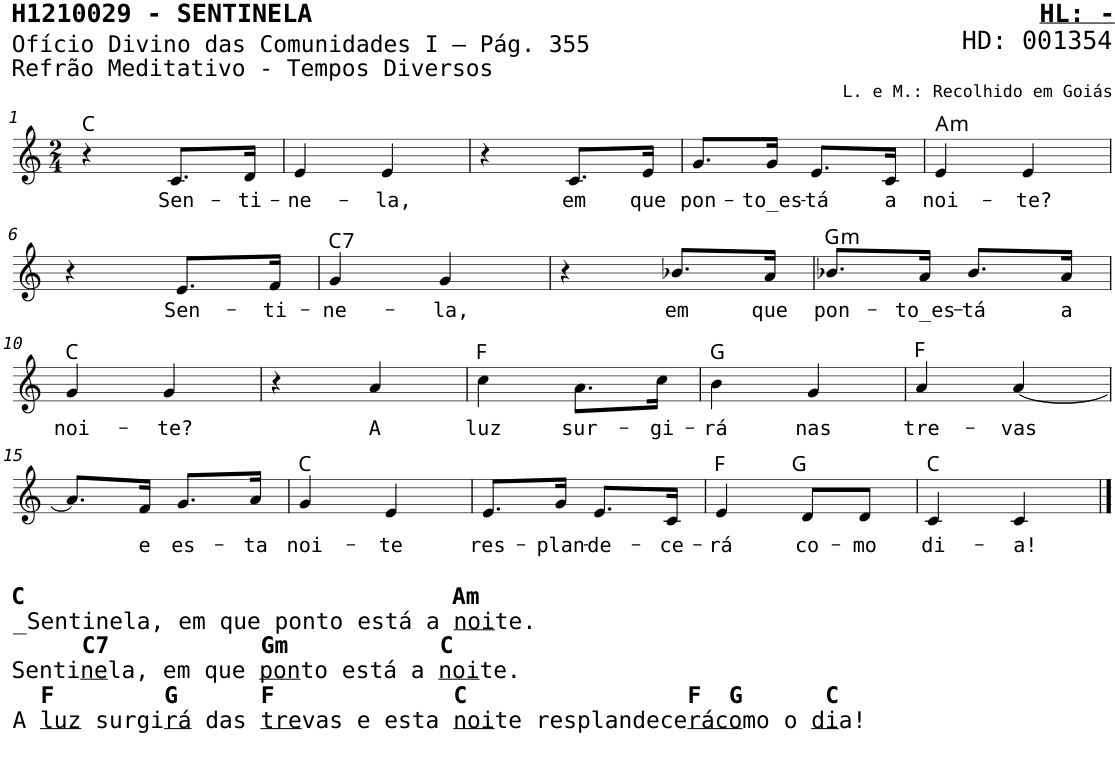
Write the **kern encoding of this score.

**kern	**text	**harte
*part1	*part1	*part1
*staff1	*staff1	*
*I"Voz	*	*
*I'V	*	*
*stria5	*	*
*clefG2	*	*
*k[]	*	*
*M2/4	*	*
=1	=1	=1
4r	.	C:maj
!	!LO:LY:b	!
8.c/L	Sen-	.
!	!LO:LY:b	!
16d/Jk	-ti-	.
=2	=2	=2
!	!LO:LY:b	!
4e/	-ne-	.
!	!LO:LY:b	!
4e/	-la,	.
=3	=3	=3
4r	.	.
!	!LO:LY:b	!
8.c/L	em	.
!	!LO:LY:b	!
16e/Jk	que	.
=4	=4	=4
!	!LO:LY:b	!
8.g/L	pon-	.
!	!LO:LY:b	!
16g/Jk	-to_es-	.
!	!LO:LY:b	!
8.e/L	-tá	.
!	!LO:LY:b	!
16c/Jk	a	.
=5	=5	=5
!	!LO:LY:b	!LO:H:kt=m
4e/	noi-	A:min
!	!LO:LY:b	!
4e/	-te?	.
!!LO:LB:g=z
=6	=6	=6
4r	.	.
!	!LO:LY:b	!
8.e/L	Sen-	.
!	!LO:LY:b	!
16f/Jk	-ti-	.
=7	=7	=7
!	!LO:LY:b	!LO:H:kt=7
4g/	-ne-	C:7
!	!LO:LY:b	!
4g/	-la,	.
=8	=8	=8
4r	.	.
!	!LO:LY:b	!
8.b-X/L	em	.
!	!LO:LY:b	!
16a/Jk	que	.
=9	=9	=9
!	!LO:LY:b	!LO:H:kt=m
8.b-X/L	pon-	G:min
!	!LO:LY:b	!
16a/Jk	-to_es-	.
!	!LO:LY:b	!
8.b-/L	-tá	.
!	!LO:LY:b	!
16a/Jk	a	.
!!LO:LB:g=z
=10	=10	=10
!	!LO:LY:b	!
4g/	noi-	C:maj
!	!LO:LY:b	!
4g/	-te?	.
=11	=11	=11
4r	.	.
!	!LO:LY:b	!
4a/	A	.
=12	=12	=12
!	!LO:LY:b	!
4cc\	luz	F:maj
!	!LO:LY:b	!
8.a\L	sur-	.
!	!LO:LY:b	!
16cc\Jk	-gi-	.
=13	=13	=13
!	!LO:LY:b	!
4b\	-rá	G:maj
!	!LO:LY:b	!
4g/	nas	.
=14	=14	=14
!	!LO:LY:b	!
4a/	tre-	F:maj
!	!LO:LY:b	!
[4a/	-vas	.
!!LO:LB:g=z
=15	=15	=15
!LO:TX:b:B:t=C                               Am	!	!
!LO:TX:b:t=_Sentinela, em que ponto está a	!	!
!LO:TX:b:t=noi	!	!
!LO:TX:b:t=te.	!	!
!LO:TX:b:B:t=C7           Gm           C	!	!
!LO:TX:b:t=Senti	!	!
!LO:TX:b:t=ne	!	!
!LO:TX:b:t=la, em que	!	!
!LO:TX:b:t=pon	!	!
!LO:TX:b:t=to está a	!	!
!LO:TX:b:t=noi	!	!
!LO:TX:b:t=te.	!	!
!LO:TX:b:B:t=F        G      F             C                F  G      C	!	!
!LO:TX:b:t=A	!	!
!LO:TX:b:t=luz	!	!
!LO:TX:b:t=surgi	!	!
!LO:TX:b:t=rá	!	!
!LO:TX:b:t=das	!	!
!LO:TX:b:t=tre	!	!
!LO:TX:b:t=vas e esta	!	!
!LO:TX:b:t=noi	!	!
!LO:TX:b:t=te resplandece	!	!
!LO:TX:b:t=ráco	!	!
!LO:TX:b:t=mo o	!	!
!LO:TX:b:t=di	!	!
!LO:TX:b:t=a!	!	!
8.a/L]	.	.
!	!LO:LY:b	!
16f/Jk	e	.
!	!LO:LY:b	!
8.g/L	es-	.
!	!LO:LY:b	!
16a/Jk	-ta	.
=16	=16	=16
!	!LO:LY:b	!
4g/	noi-	C:maj
!	!LO:LY:b	!
4e/	-te	.
=17	=17	=17
!	!LO:LY:b	!
8.e/L	res-	.
!	!LO:LY:b	!
16g/Jk	-plan-	.
!	!LO:LY:b	!
8.e/L	-de-	.
!	!LO:LY:b	!
16c/Jk	-ce-	.
=18	=18	=18
!	!LO:LY:b	!
4e/	-rá	F:maj
!	!LO:LY:b	!
8d/L	co-	G:maj
!	!LO:LY:b	!
8d/J	-mo	.
=19	=19	=19
!	!LO:LY:b	!
4c/	di-	C:maj
!	!LO:LY:b	!
4c/	-a!	.
==	==	==
*-	*-	*-
